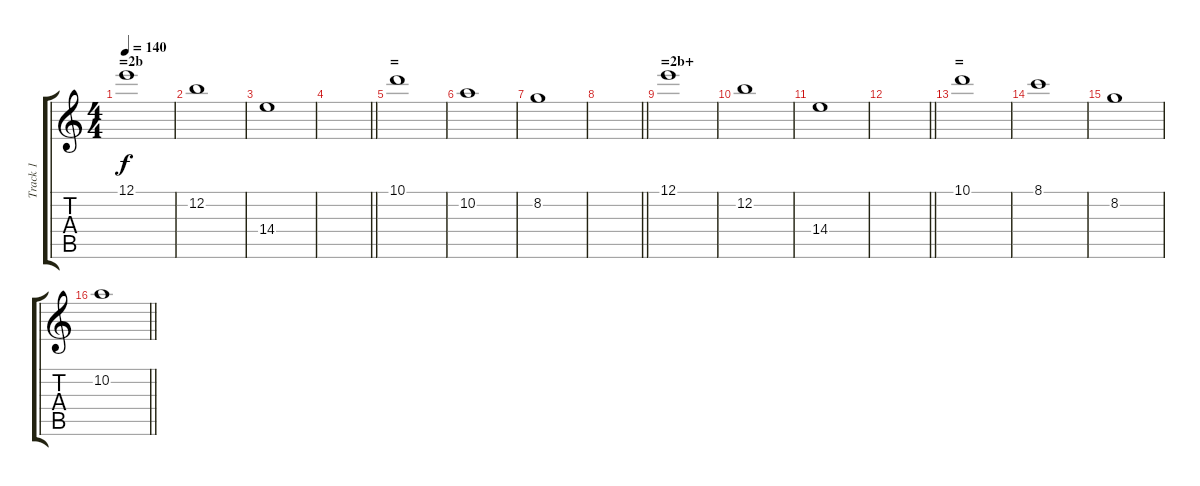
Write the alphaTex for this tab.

\track ("Track 1" "Track 1") {instrument fx1rain}
\staff {score tabs}
\tuning (E5 B4 G4 D4 A3 E3) {hide}
\ts (4 4)
\section ("" "=2b")
\tempo 140
\clef g2
\ks c
12.1.1{dy f} |
12.2.1 |
14.4.1 |
\barLineRight lightlight
|
\section ("" "=")
10.1.1 |
10.2.1 |
8.2.1 |
\barLineRight lightlight
|
\section ("" "=2b+")
12.1.1 |
12.2.1 |
14.4.1 |
\barLineRight lightlight
|
\section ("" "=")
10.1.1 |
8.1.1 |
8.2.1 |
\barLineRight lightlight
10.2.1
